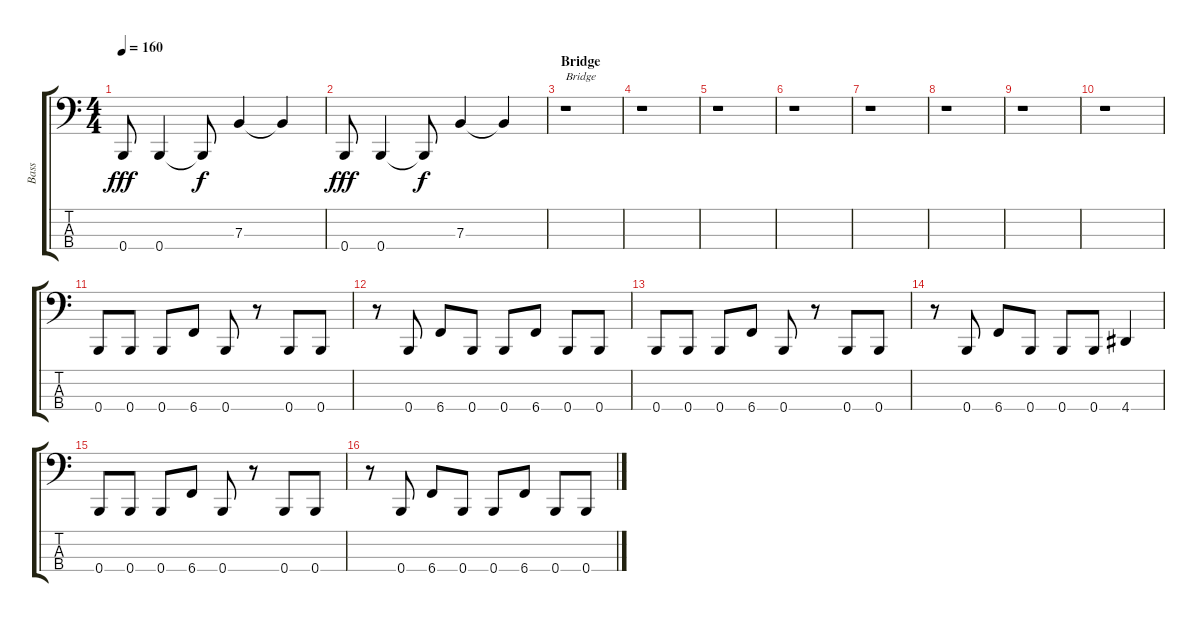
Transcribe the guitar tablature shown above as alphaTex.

\track ("Bass" "Bass") {instrument slapbass2}
\staff {score tabs}
\tuning (D2 A1 E1 B0) {hide}
\ts (4 4)
\tempo 160
\clef f4
\ks c
0.4.8{dy fff} 0.4.4 0.4{t}.8{dy f} 7.3.4 7.3{t}.4 |
0.4.8{dy fff} 0.4.4 0.4{t}.8{dy f} 7.3.4 7.3{t}.4 |
\section ("" "Bridge")
r.1{txt "Bridge"} |
r.1 |
r.1 |
r.1 |
r.1 |
r.1 |
r.1 |
r.1 |
0.4.8 0.4.8 0.4.8 6.4.8 0.4.8 r.8 0.4.8 0.4.8 |
r.8 0.4.8 6.4.8 0.4.8 0.4.8 6.4.8 0.4.8 0.4.8 |
0.4.8 0.4.8 0.4.8 6.4.8 0.4.8 r.8 0.4.8 0.4.8 |
r.8 0.4.8 6.4.8 0.4.8 0.4.8 0.4.8 4.4.4 |
0.4.8 0.4.8 0.4.8 6.4.8 0.4.8 r.8 0.4.8 0.4.8 |
r.8 0.4.8 6.4.8 0.4.8 0.4.8 6.4.8 0.4.8 0.4.8
